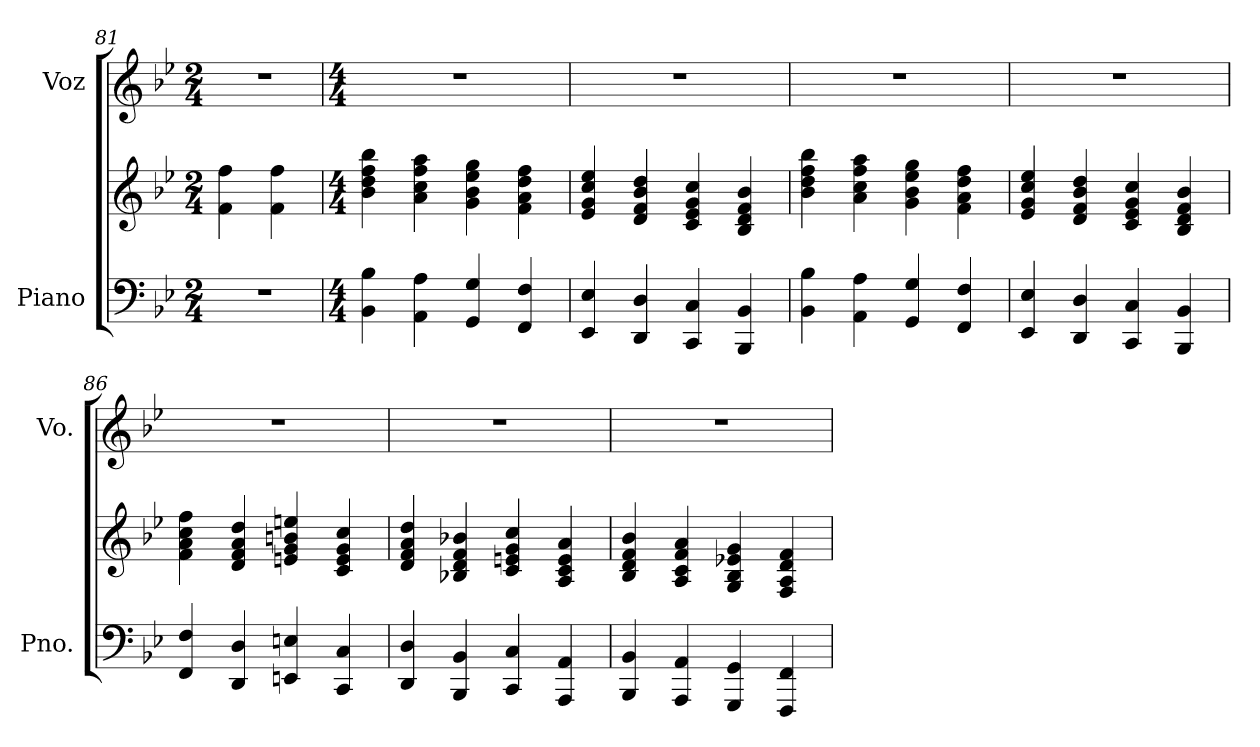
**kern	**kern	**kern
*part2	*part2	*part1
*staff3	*staff2	*staff1
*I"Piano	*	*I"Voz
*I'Pno.	*	*I'Vo.
*clefF4	*clefG2	*clefG2
*k[b-e-]	*k[b-e-]	*k[b-e-]
*M2/4	*M2/4	*M2/4
=81	=81	=81
2r	4f\ 4ff\	2r
.	4f\ 4ff\	.
!!LO:LB:g=z
=82	=82	=82
*M4/4	*M4/4	*M4/4
4BB-\ 4B-\	4b-\ 4dd\ 4ff\ 4bb-\	1r
4AA\ 4A\	4a\ 4cc\ 4ff\ 4aa\	.
4GG/ 4G/	4g\ 4b-\ 4ee-\ 4gg\	.
4FF/ 4F/	4f\ 4a\ 4dd\ 4ff\	.
=83	=83	=83
4EE-/ 4E-/	4e-/ 4g/ 4cc/ 4ee-/	1r
4DD/ 4D/	4d/ 4f/ 4b-/ 4dd/	.
4CC/ 4C/	4c/ 4e-/ 4g/ 4cc/	.
4BBB-/ 4BB-/	4B-/ 4d/ 4f/ 4b-/	.
=84	=84	=84
4BB-\ 4B-\	4b-\ 4dd\ 4ff\ 4bb-\	1r
4AA\ 4A\	4a\ 4cc\ 4ff\ 4aa\	.
4GG/ 4G/	4g\ 4b-\ 4ee-\ 4gg\	.
4FF/ 4F/	4f\ 4a\ 4dd\ 4ff\	.
=85	=85	=85
4EE-/ 4E-/	4e-/ 4g/ 4cc/ 4ee-/	1r
4DD/ 4D/	4d/ 4f/ 4b-/ 4dd/	.
4CC/ 4C/	4c/ 4e-/ 4g/ 4cc/	.
4BBB-/ 4BB-/	4B-/ 4d/ 4f/ 4b-/	.
=86	=86	=86
4FF/ 4F/	4f\ 4a\ 4cc\ 4ff\	1r
4DD/ 4D/	4d/ 4f/ 4a/ 4dd/	.
4EEn/ 4En/	4en/ 4g/ 4bn/ 4een/	.
4CC/ 4C/	4c/ 4e/ 4g/ 4cc/	.
=87	=87	=87
4DD/ 4D/	4d/ 4f/ 4a/ 4dd/	1r
4BBB-/ 4BB-/	4B-X/ 4d/ 4f/ 4b-X/	.
4CC/ 4C/	4c/ 4en/ 4g/ 4cc/	.
4AAA/ 4AA/	4A/ 4c/ 4e/ 4a/	.
!!LO:PB:g=z
=88	=88	=88
4BBB-/ 4BB-/	4B-/ 4d/ 4f/ 4b-/	1r
4AAA/ 4AA/	4A/ 4c/ 4f/ 4a/	.
4GGG/ 4GG/	4G/ 4B-/ 4e-X/ 4g/	.
4FFF/ 4FF/	4F/ 4A/ 4d/ 4f/	.
=	=	=
*-	*-	*-
